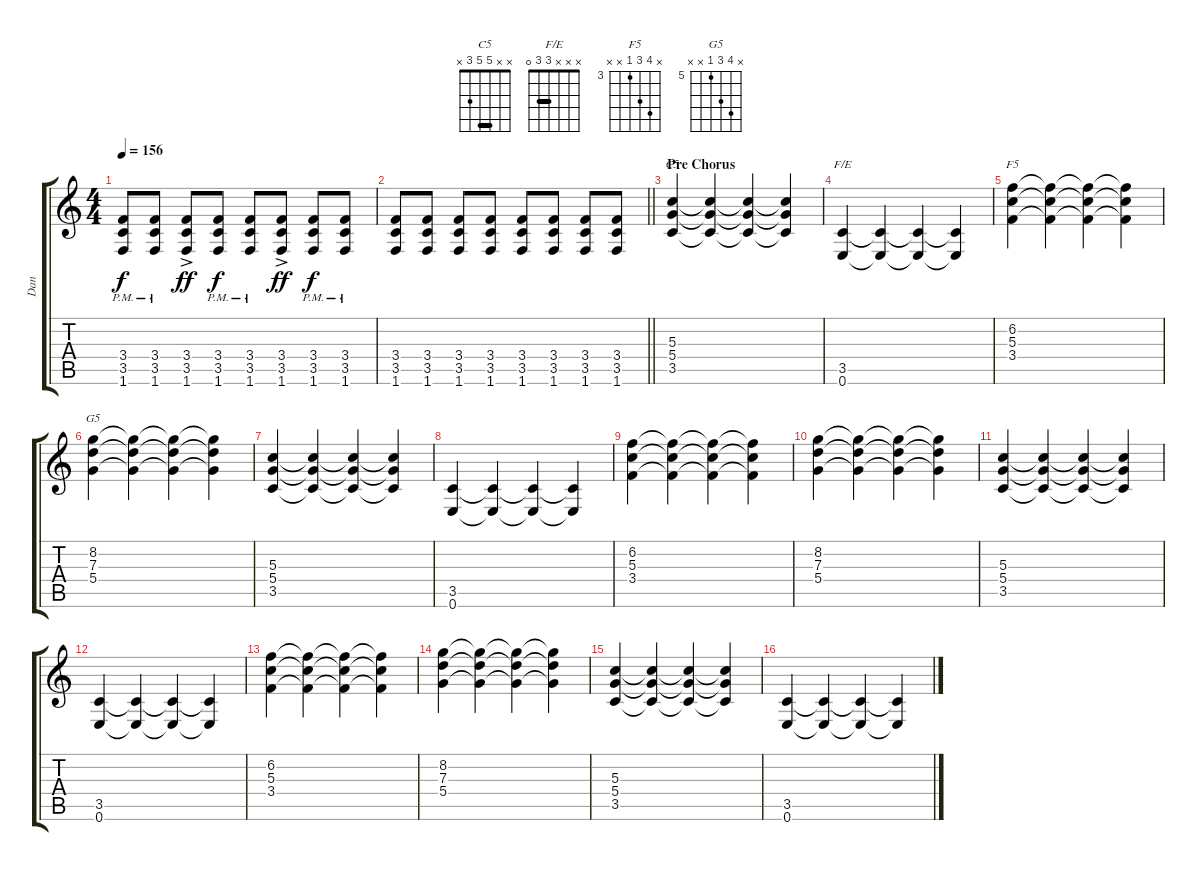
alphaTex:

\track ("Dan" "Dan") {instrument overdrivenguitar}
\staff {score tabs}
\tuning (E4 B3 G3 D3 A2 E2) {hide}
\chord ("C5" x x 5 5 3 x) {barre 5}
\chord ("F/E" x x x 3 3 0) {barre 3}
\chord ("F5" x 6 5 3 x x) {firstfret 3}
\chord ("G5" x 8 7 5 x x) {firstfret 5}
\ts (4 4)
\tempo 156
\clef g2
\ks c
(3.4{pm} 3.5{pm} 1.6{pm}).8{dy f} (3.4{pm} 3.5{pm} 1.6{pm}).8 (3.4{ac} 3.5{ac} 1.6{ac}).8{dy ff} (3.4{pm} 3.5{pm} 1.6{pm}).8{dy f} (3.4{pm} 3.5{pm} 1.6{pm}).8 (3.4{ac} 3.5{ac} 1.6{ac}).8{dy ff} (3.4{pm} 3.5{pm} 1.6{pm}).8{dy f} (3.4{pm} 3.5{pm} 1.6{pm}).8 |
\barLineRight lightlight
(3.4 3.5 1.6).8 (3.4 3.5 1.6).8 (3.4 3.5 1.6).8 (3.4 3.5 1.6).8 (3.4 3.5 1.6).8 (3.4 3.5 1.6).8 (3.4 3.5 1.6).8 (3.4 3.5 1.6).8 |
\section ("" "Pre Chorus")
(5.3 5.4 3.5).4{ch "C5"} (5.3{t} 5.4{t} 3.5{t}).4 (5.3{t} 5.4{t} 3.5{t}).4 (5.3{t} 5.4{t} 3.5{t}).4 |
(3.5 0.6).4{ch "F/E"} (3.5{t} 0.6{t}).4 (3.5{t} 0.6{t}).4 (3.5{t} 0.6{t}).4 |
(6.2 5.3 3.4).4{ch "F5"} (6.2{t} 5.3{t} 3.4{t}).4 (6.2{t} 5.3{t} 3.4{t}).4 (6.2{t} 5.3{t} 3.4{t}).4 |
(8.2 7.3 5.4).4{ch "G5"} (8.2{t} 7.3{t} 5.4{t}).4 (8.2{t} 7.3{t} 5.4{t}).4 (8.2{t} 7.3{t} 5.4{t}).4 |
(5.3 5.4 3.5).4 (5.3{t} 5.4{t} 3.5{t}).4 (5.3{t} 5.4{t} 3.5{t}).4 (5.3{t} 5.4{t} 3.5{t}).4 |
(3.5 0.6).4 (3.5{t} 0.6{t}).4 (3.5{t} 0.6{t}).4 (3.5{t} 0.6{t}).4 |
(6.2 5.3 3.4).4 (6.2{t} 5.3{t} 3.4{t}).4 (6.2{t} 5.3{t} 3.4{t}).4 (6.2{t} 5.3{t} 3.4{t}).4 |
(8.2 7.3 5.4).4 (8.2{t} 7.3{t} 5.4{t}).4 (8.2{t} 7.3{t} 5.4{t}).4 (8.2{t} 7.3{t} 5.4{t}).4 |
(5.3 5.4 3.5).4 (5.3{t} 5.4{t} 3.5{t}).4 (5.3{t} 5.4{t} 3.5{t}).4 (5.3{t} 5.4{t} 3.5{t}).4 |
(3.5 0.6).4 (3.5{t} 0.6{t}).4 (3.5{t} 0.6{t}).4 (3.5{t} 0.6{t}).4 |
(6.2 5.3 3.4).4 (6.2{t} 5.3{t} 3.4{t}).4 (6.2{t} 5.3{t} 3.4{t}).4 (6.2{t} 5.3{t} 3.4{t}).4 |
(8.2 7.3 5.4).4 (8.2{t} 7.3{t} 5.4{t}).4 (8.2{t} 7.3{t} 5.4{t}).4 (8.2{t} 7.3{t} 5.4{t}).4 |
(5.3 5.4 3.5).4 (5.3{t} 5.4{t} 3.5{t}).4 (5.3{t} 5.4{t} 3.5{t}).4 (5.3{t} 5.4{t} 3.5{t}).4 |
(3.5 0.6).4 (3.5{t} 0.6{t}).4 (3.5{t} 0.6{t}).4 (3.5{t} 0.6{t}).4
